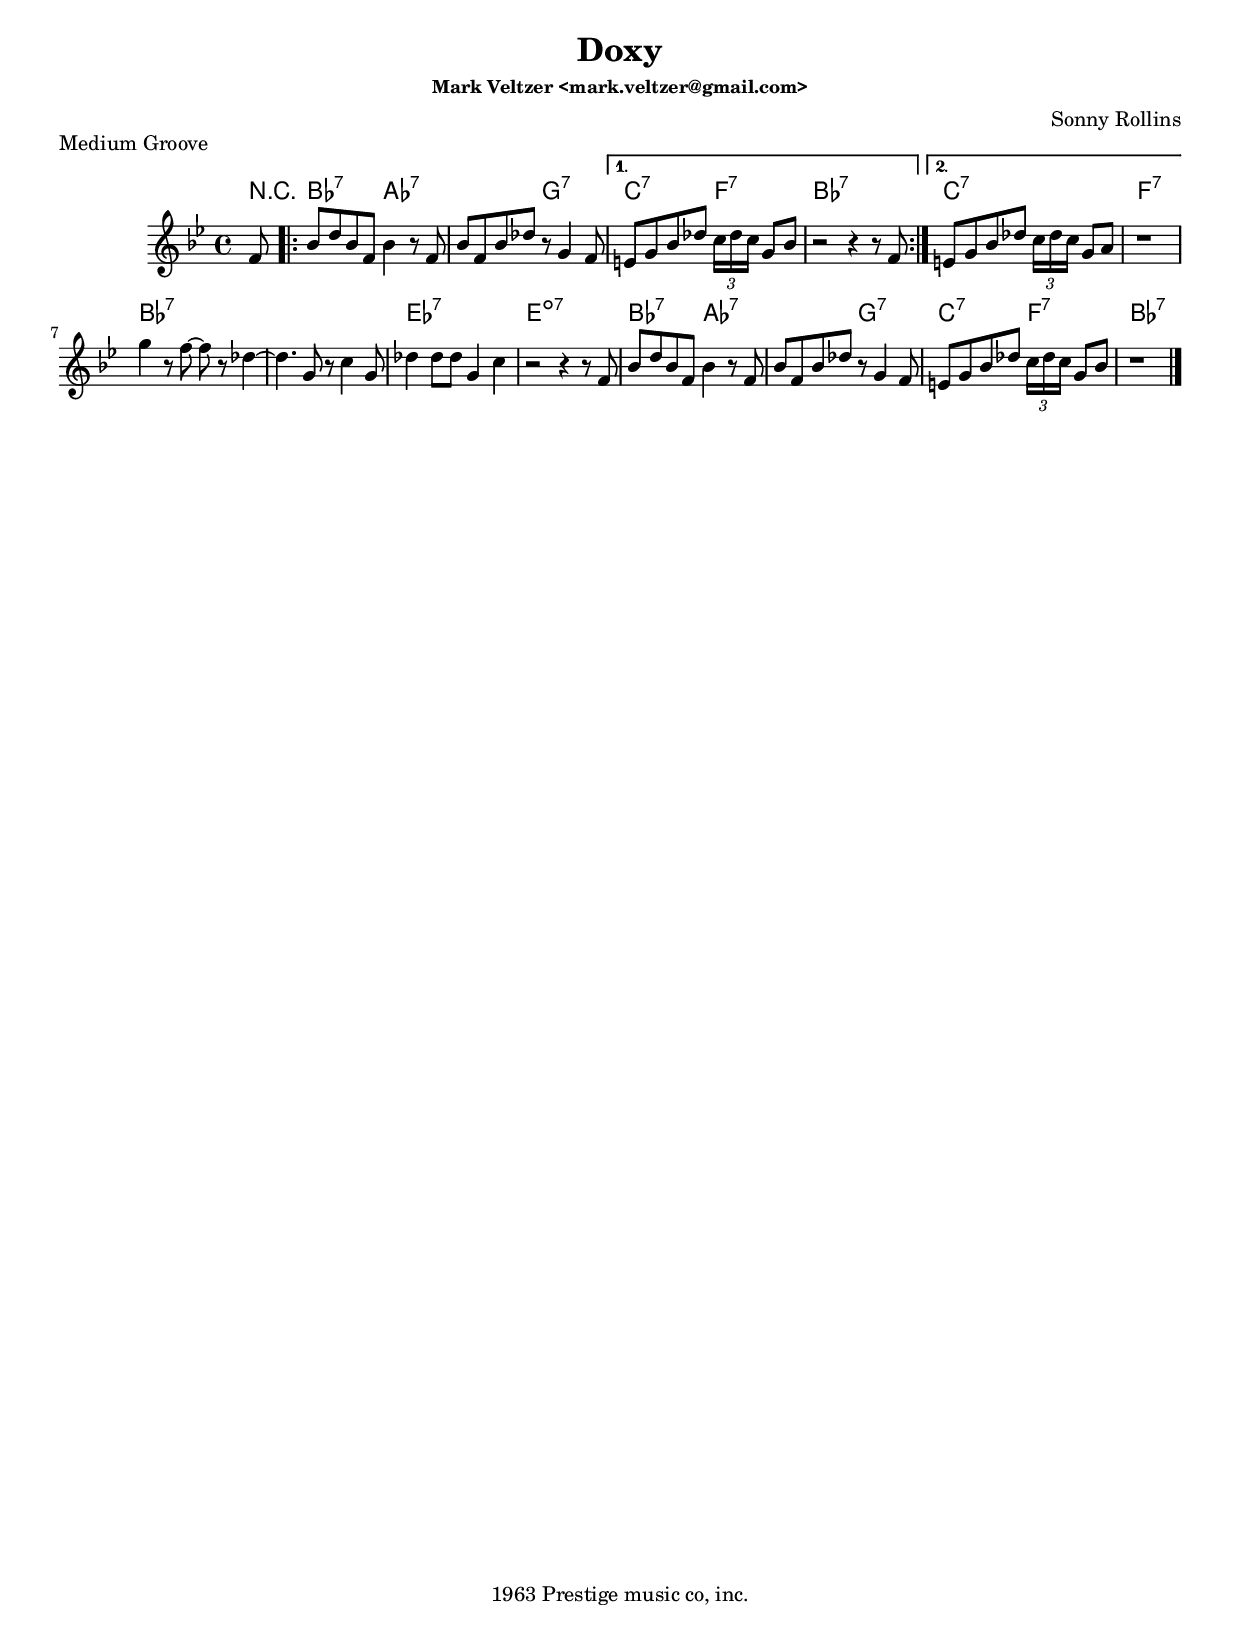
\include "src/include/common.lyi"
\header{
	title="Doxy"
	subtitle=""
	composer="Sonny Rollins"
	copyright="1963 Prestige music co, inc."
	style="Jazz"
	piece="Medium Groove"
	poet=""

	completion="5"
	uuid="c921579e-a26e-11df-9a5c-0019d11e5a41"
}

%{
	TODO:
%}

\score {
<<
\chords {
	\set chordChanges = ##t
	\partial 8 r8 |
	\repeat volta 2 {
		bes2:7 aes2:7 | aes2:7 g2:7 |
	}
	\alternative {
		{
			c2:7 f2:7 | bes1:7 |
		}
		{
			c1:7 | f1:7 |
		}
	}
	bes1:7 | bes1:7 | ees1:7 | e1:dim7 |
	bes2:7 aes2:7 | aes2:7 g2:7 | c2:7 f2:7 | bes1:7 \bar "|."

}

\new Voice="melody" \relative f' {
	\time 4/4
	\key bes \major

	\partial 8 f8 |
	\repeat volta 2 {
		bes8 d bes f bes4 r8 f | bes8 f bes des r g,4 f8 |
	}
	\alternative {
		{
			e8 g bes des \times 4/3 { c16 des c } g8 bes | r2 r4 r8 f |
		}
		{
			e8 g bes des \times 4/3 { c16 des c } g8 a | r1 |
		}
	}
	g'4 r8 f8 ~ f8 r8 des4 ~ | des4. g,8 r c4 g8 |
	des'4 des8 des8 g,4 c4 | r2 r4 r8 f,8 |
	bes8 d bes f bes4 r8 f | bes8 f bes des r g,4 f8 |
	e8 g bes des \times 4/3 { c16 des c } g8 bes | r1 |
}

>>
	\midi {
		\context {
			\Score
			tempoWholesPerMinute = #(ly:make-moment 130 4)
		}
	}
	\layout {}
}
